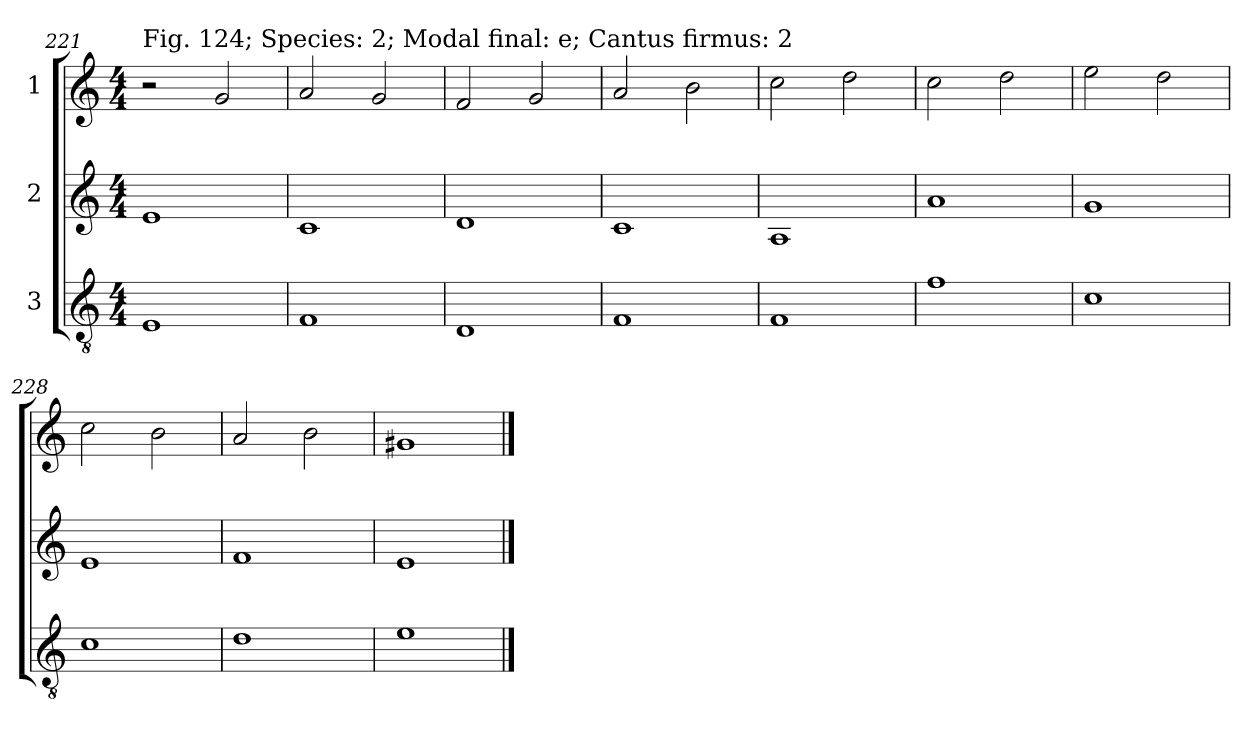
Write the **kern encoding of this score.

**kern	**kern	**kern
*part3	*part2	*part1
*staff3	*staff2	*staff1
*I"3	*I"2	*I"1
!!LO:PB:g=z
*clefGv2	*clefG2	*clefG2
*k[]	*k[]	*k[]
*M4/4	*M4/4	*M4/4
=221	=221	=221
!	!	!LO:TX:a:t=Fig. 124; Species&colon; 2; Modal final&colon; e; Cantus firmus&colon; 2
1E	1e	2r
.	.	2g/
=222	=222	=222
1F	1c	2a/
.	.	2g/
=223	=223	=223
1D	1d	2f/
.	.	2g/
=224	=224	=224
1F	1c	2a/
.	.	2b\
=225	=225	=225
1F	1A	2cc\
.	.	2dd\
=226	=226	=226
1f	1a	2cc\
.	.	2dd\
=227	=227	=227
1c	1g	2ee\
.	.	2dd\
=228	=228	=228
1c	1e	2cc\
.	.	2b\
=229	=229	=229
1d	1f	2a/
.	.	2b\
=230	=230	=230
1e	1e	1g#X
==	==	==
*-	*-	*-
